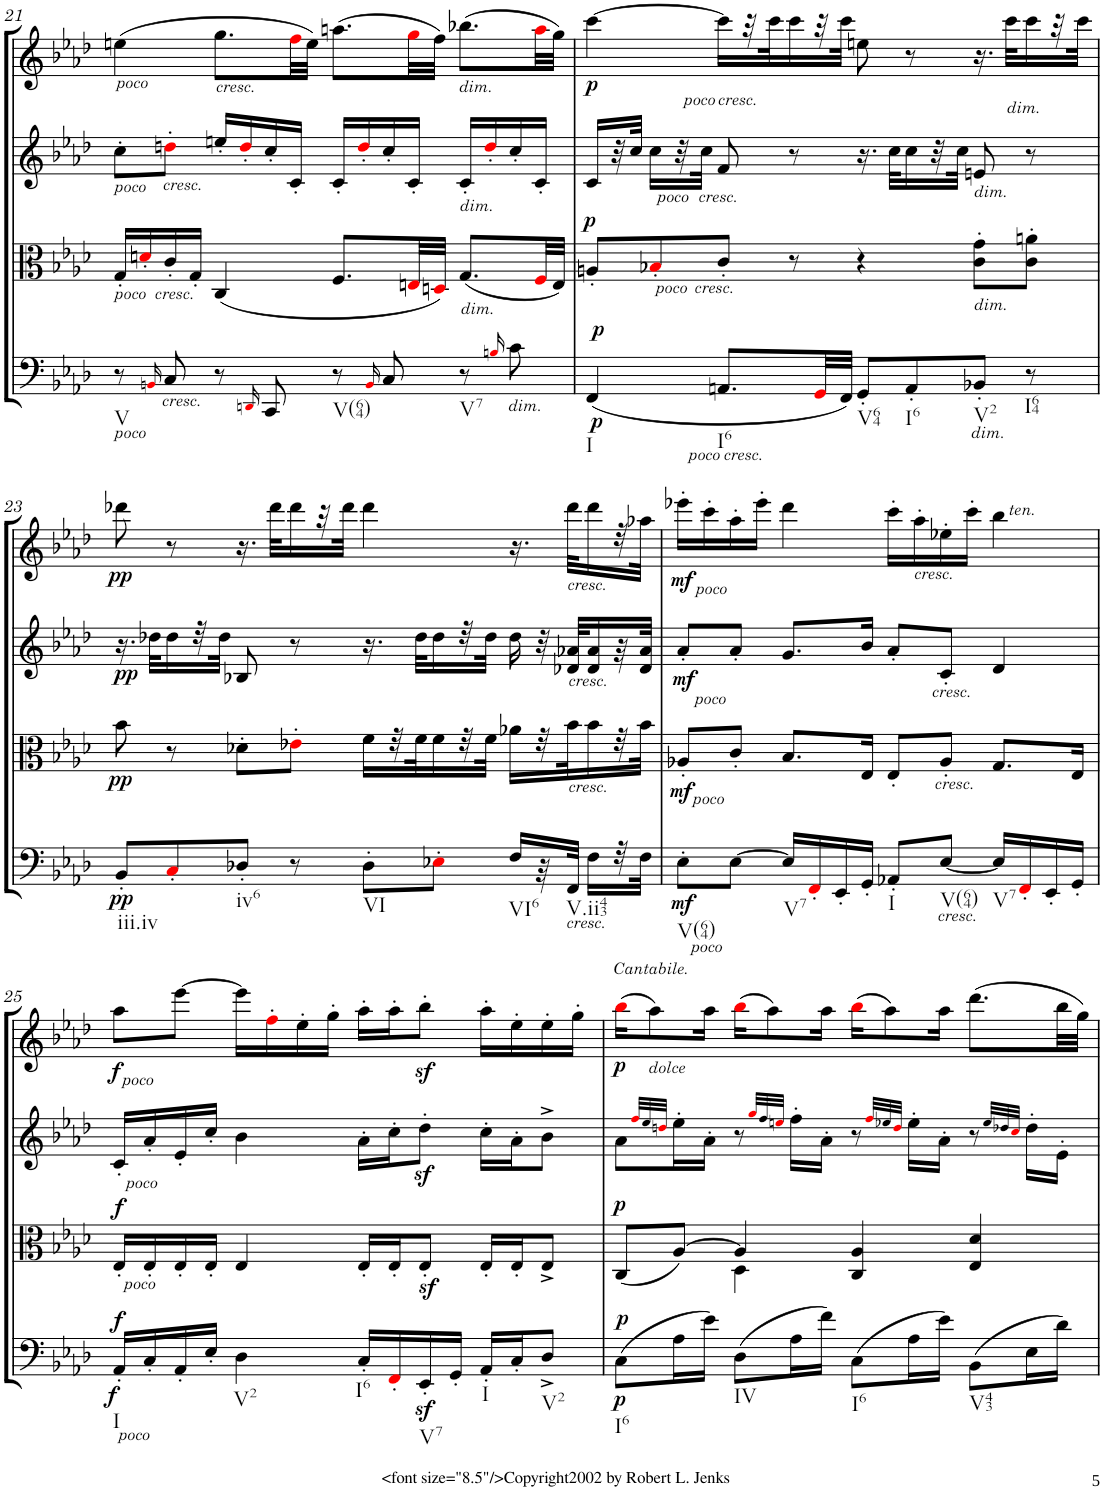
**kern	**dynam	**kern	**dynam	**kern	**dynam	**kern	**dynam
*part4	*part4	*part3	*part3	*part2	*part2	*part1	*part1
*staff4	*staff4	*staff3	*staff3	*staff2	*staff2	*staff1	*staff1
*I"Cello	*	*I"Viola	*	*I"2nd Violin	*	*I"1st Violin	*
*	*	*I'Vla	*	*I'Vln	*	*I'Vln	*
!!LO:PB:g=z
*clefC4	*	*clefC3	*	*clefG2	*	*clefG2	*
*k[b-e-a-d-]	*	*k[b-e-a-d-]	*	*k[b-e-a-d-]	*	*k[b-e-a-d-]	*
*A-:	*	*A-:	*	*A-:	*	*A-:	*
*M4/4	*	*M4/4	*	*M4/4	*	*M4/4	*
*met(c)	*	*met(c)	*	*met(c)	*	*met(c)	*
=21	=21	=21	=21	=21	=21	=21	=21
!	!	!	!	!	!	!LO:TX:b:i:t=poco	!
!	!	!	!	!LO:TX:b:i:t=poco	!	!	!
!	!	!LO:TX:b:i:t=poco	!	!	!	!	!
!LO:TX:b:i:t=poco	!	!	!	!	!	!	!
!LO:TX:b:t=V	!	!	!	!	!	!	!
8r	.	16G'/LL	.	8cc'\L	.	(4een\	.
!	!	!LO:TX:b:i:t=cresc.	!	!	!	!	!
.	.	16dn'i/	.	.	.	.	.
16qBBni/	.	.	.	.	.	.	.
!	!	!	!	!LO:TX:b:i:t=cresc.	!	!	!
!LO:TX:b:i:t=cresc.	!	!	!	!	!	!	!
8C/	.	16c'/	.	8ddn'i\J	.	.	.
.	.	16G'/JJ	.	.	.	.	.
!	!	!	!	!	!	!LO:TX:b:i:t=cresc.	!
8r	.	(4C/	.	16een'/LL	.	8.gg\L	.
.	.	.	.	16dd'i/	.	.	.
16qDDni/	.	.	.	.	.	.	.
8CC/	.	.	.	16cc'/	.	.	.
.	.	.	.	16c'/JJ	.	32ffi\LL	.
.	.	.	.	.	.	32ee\JJJ)	.
!LO:TX:b:t=V(64)	!	!	!	!	!	!	!
8r	.	8.F/L	.	16c'/LL	.	(8.aan\L	.
.	.	.	.	16dd'i/	.	.	.
16qBBi/	.	.	.	.	.	.	.
8C/	.	.	.	16cc'/	.	.	.
.	.	32Eni/LL	.	16c'/JJ	.	32ggi\LL	.
.	.	32Dni/JJJ)	.	.	.	32ff\JJJ)	.
!	!	!	!	!	!	!LO:TX:b:i:t=dim.	!
!	!	!	!	!LO:TX:b:i:t=dim.	!	!	!
!	!	!LO:TX:b:i:t=dim.	!	!	!	!	!
!LO:TX:b:t=V7	!	!	!	!	!	!	!
8r	.	(8.G/L	.	16c'/LL	.	(8.bb-X\L	.
.	.	.	.	16dd'i/	.	.	.
16qBni/	.	.	.	.	.	.	.
!LO:TX:b:i:t=dim.	!	!	!	!	!	!	!
8c\	.	.	.	16cc'/	.	.	.
.	.	32Fi/LL	.	16c'/JJ	.	32aai\LL	.
.	.	32E/JJJ)	.	.	.	32gg\JJJ)	.
=22	=22	=22	=22	=22	=22	=22	=22
!LO:TX:b:t=I	!	!	!	!	!	!	!
!	!LO:DY:b	!	!	!	!	!	!
!	!LO:DY:n=1:a	!	!LO:DY:a	!	!	!	!LO:DY:b
(4FF/	p p	8An'/L	p	16c/LL	.	[4ccc\	p
!	!	!	!	!LO:TX:b:i:t=poco	!	!	!
.	.	.	.	32r	.	.	.
.	.	.	.	32cc/JJJ	.	.	.
!	!	!	!	!LO:TX:b:i:t=cresc.	!	!	!
!	!	!LO:TX:b:i:t=poco	!	!	!	!	!
!	!	!LO:TX:b:i:t=cresc.	!	!	!	!	!
.	.	8B-X'i/	.	16cc\LL	.	.	.
.	.	.	.	32r	.	.	.
.	.	.	.	32cc\JJJ	.	.	.
!	!	!	!	!	!	!LO:TX:b:i:t=poco	!
!	!	!	!	!	!	!LO:TX:b:i:t=cresc.	!
!LO:TX:b:i:t=poco	!	!	!	!	!	!	!
!LO:TX:b:i:t=cresc.	!	!	!	!	!	!	!
!LO:TX:b:t=I6	!	!	!	!	!	!	!
8.AAn/L	.	8c'/J	.	8f/	.	16ccc\LL]	.
.	.	.	.	.	.	32r	.
.	.	.	.	.	.	32ccc\J	.
.	.	8r	.	8r	.	16ccc\	.
32GGi/LL	.	.	.	.	.	32r	.
32FF/JJJ)	.	.	.	.	.	32ccc\JJJ	.
!LO:TX:b:t=V64	!	!	!	!	!	!	!
8GG'/L	.	4r	.	16.r	.	8een\	.
.	.	.	.	32cc\KLL	.	.	.
!LO:TX:b:t=I6	!	!	!	!	!	!	!
8AA'/	.	.	.	16cc\	.	8r	.
.	.	.	.	32r	.	.	.
.	.	.	.	32cc\JJJ	.	.	.
!	!	!	!	!LO:TX:b:i:t=dim.	!	!	!
!	!	!LO:TX:b:i:t=dim.	!	!	!	!	!
!LO:TX:b:i:t=dim.	!	!	!	!	!	!	!
!LO:TX:b:t=V2	!	!	!	!	!	!	!
8BB-X'/J	.	8c\' 8g\'L	.	8en/	.	16.r	.
!	!	!	!	!	!	!LO:TX:b:i:t=dim.	!
.	.	.	.	.	.	32ccc\KLL	.
!LO:TX:b:t=I64	!	!	!	!	!	!	!
8r	.	8c\' 8an\'J	.	8r	.	16ccc\	.
.	.	.	.	.	.	32r	.
.	.	.	.	.	.	32ccc\JJJ	.
!!LO:LB:g=z
=23	=23	=23	=23	=23	=23	=23	=23
!LO:TX:b:t=iii.iv	!	!	!	!	!	!	!
!	!LO:DY:b	!	!LO:DY:b	!	!LO:DY:b	!	!LO:DY:b
8BB-'/L	pp	8b-\	pp	16.r	pp	8ddd-X\	pp
.	.	.	.	32dd-X\KLL	.	.	.
8C'i/	.	8r	.	16dd-\	.	8r	.
.	.	.	.	32r	.	.	.
.	.	.	.	32dd-\JJJ	.	.	.
!LO:TX:b:t=iv6	!	!	!	!	!	!	!
8D-X'/J	.	8d-X'\L	.	8B-X/	.	16.r	.
.	.	.	.	.	.	32ddd-\KLL	.
8r	.	8e-X'i\J	.	8r	.	16ddd-\	.
.	.	.	.	.	.	32r	.
.	.	.	.	.	.	32ddd-\JJJ	.
!LO:TX:b:t=VI	!	!	!	!	!	!	!
8D-'\L	.	16f\LL	.	16.r	.	4ddd-\	.
.	.	32r	.	.	.	.	.
.	.	32f\J	.	32dd-\KLL	.	.	.
8E-X'i\J	.	16f\	.	16dd-\	.	.	.
.	.	32r	.	32r	.	.	.
.	.	32f\JJJ	.	32dd-\JJJ	.	.	.
!LO:TX:b:t=VI6	!	!	!	!	!	!	!
16F/LL	.	16a-X\LL	.	16dd-\	.	16.r	.
32r	.	32r	.	32r	.	.	.
!	!	!	!	!	!	!LO:TX:b:i:t=cresc.	!
!	!	!	!	!LO:TX:b:i:t=cresc.	!	!	!
!	!	!LO:TX:b:i:t=cresc.	!	!	!	!	!
!LO:TX:b:i:t=cresc.	!	!	!	!	!	!	!
!LO:TX:b:t=V.ii43	!	!	!	!	!	!	!
32FF/JJJ	.	32b-\J	.	32d-X/ 32a-X/KLL	.	32ddd-\KLL	.
16F\LL	.	16b-\	.	16d-/ 16a-/	.	16ddd-\	.
32r	.	32r	.	32r	.	32r	.
32F\JJJ	.	32b-\JJJ	.	32d-/ 32a-/JJJ	.	32aa-X\JJJ	.
=24	=24	=24	=24	=24	=24	=24	=24
!	!	!	!	!	!	!LO:TX:b:i:t=poco	!
!	!	!	!	!LO:TX:b:i:t=poco	!	!	!
!	!	!LO:TX:b:i:t=poco	!	!	!	!	!
!LO:TX:b:i:t=poco	!	!	!	!	!	!	!
!LO:TX:b:t=V(64)	!	!	!	!	!	!	!
!	!LO:DY:b	!	!LO:DY:b	!	!LO:DY:b	!	!LO:DY:b
8E-'\L	mf	8A-X'/L	mf	8a-'/L	mf	16eee-X'\LL	mf
.	.	.	.	.	.	16ccc'\	.
[8E-\J	.	8c'/J	.	8a-'/J	.	16aa-'\	.
.	.	.	.	.	.	16eee-'\JJ	.
!LO:TX:b:t=V7	!	!	!	!	!	!	!
16E-/LL]	.	8.B-/L	.	8.g/L	.	4ddd-\	.
16FF'i/	.	.	.	.	.	.	.
16EE-'/	.	.	.	.	.	.	.
16GG'/JJ	.	16E-/Jk	.	16b-/Jk	.	.	.
!LO:TX:b:t=I	!	!	!	!	!	!	!
8AA-X'/L	.	8E-'/L	.	8a-'/L	.	16ccc'\LL	.
!	!	!	!	!	!	!LO:TX:b:i:t=cresc.	!
.	.	.	.	.	.	16aa-'\	.
!	!	!	!	!LO:TX:b:i:t=cresc.	!	!	!
!	!	!LO:TX:b:i:t=cresc.	!	!	!	!	!
!LO:TX:b:i:t=cresc.	!	!	!	!	!	!	!
!LO:TX:b:t=V(64)	!	!	!	!	!	!	!
[8E-/J	.	8A-'/J	.	8c'/J	.	16ee-X'\	.
.	.	.	.	.	.	16ccc'\JJ	.
!	!	!	!	!	!	!LO:TX:a:i:t=ten.	!
!LO:TX:b:t=V7	!	!	!	!	!	!	!
16E-/LL]	.	8.G/L	.	4d-/	.	4bb-\	.
16FF'i/	.	.	.	.	.	.	.
16EE-'/	.	.	.	.	.	.	.
16GG'/JJ	.	16E-/Jk	.	.	.	.	.
!!LO:LB:g=z
=25	=25	=25	=25	=25	=25	=25	=25
!	!	!	!	!	!	!LO:TX:b:i:t=poco	!
!	!	!	!	!LO:TX:b:i:t=poco	!	!	!
!	!	!LO:TX:b:i:t=poco	!	!	!	!	!
!LO:TX:b:i:t=poco	!	!	!	!	!	!	!
!LO:TX:b:t=I	!	!	!	!	!	!	!
!	!LO:DY:a	!	!	!	!	!	!
!	!LO:DY:n=1:b	!	!LO:DY:a	!	!	!	!LO:DY:b
16AA-'/LL	f f	16E-'/LL	f	16c'/LL	.	8aa-\L	f
16C'/	.	16E-'/	.	16a-'/	.	.	.
16AA-'/	.	16E-'/	.	16e-'/	.	[8eee-\J	.
16E-'/JJ	.	16E-'/JJ	.	16cc'/JJ	.	.	.
!LO:TX:b:t=V2	!	!	!	!	!	!	!
4D-\	.	4E-/	.	4b-\	.	16eee-\LL]	.
.	.	.	.	.	.	16ff'i\	.
.	.	.	.	.	.	16ee-'\	.
.	.	.	.	.	.	16gg'\JJ	.
!LO:TX:b:t=I6	!	!	!	!	!	!	!
16C'/LL	.	16E-'/LL	.	16a-'\LL	.	16aa-'\LL	.
16FF'i/	.	16E-'/J	.	16cc'\J	.	16aa-'\J	.
!LO:TX:b:t=V7	!	!	!	!	!	!	!
16EE-z<'/	.	8E-z<'/J	.	8dd-z<'\J	.	8bb-z<'\J	.
16GG'/JJ	.	.	.	.	.	.	.
!LO:TX:b:t=I	!	!	!	!	!	!	!
16AA-'/LL	.	16E-'/LL	.	16cc'\LL	.	16aa-'\LL	.
16C'/J	.	16E-'/J	.	16a-'\J	.	16ee-'\	.
!LO:TX:b:t=V2	!	!	!	!	!	!	!
8D-^/J	.	8E-^/J	.	8b-^\J	.	16ee-'\	.
.	.	.	.	.	.	16gg'\JJ	.
=26	=26	=26	=26	=26	=26	=26	=26
*	*	*^	*	*	*	*	*
!	!	!	!	!	!	!	!LO:TX:a:i:t=Cantabile.	!
!LO:TX:b:t=I6	!	!	!	!	!	!	!	!
!	!LO:DY:b	!	!	!	!	!	!	!
!	!LO:DY:n=1:a	!	!	!LO:DY:a	!	!	!	!LO:DY:b
(8C\L	p p	(8C/L	4ryy	p	8a-\L	.	(16bb-i\KL	p
!	!	!	!	!	!	!	!LO:TX:b:i:t=dolce	!
.	.	.	.	.	.	.	8aa-\)	.
.	.	.	.	.	32qffi/LLL	.	.	.
.	.	.	.	.	32qee-/	.	.	.
.	.	.	.	.	32qddni/JJJ	.	.	.
16A-\L	.	[>8A-/J)	.	.	16ee-'\L	.	.	.
16e-\JJ)	.	.	.	.	16a-'\JJ	.	16aa-\Jk	.
!LO:TX:b:t=IV	!	!	!	!	!	!	!	!
(8D-\L	.	4A-/]	4D-\	.	8r	.	(16bb-i\KL	.
.	.	.	.	.	.	.	8aa-\)	.
.	.	.	.	.	32qggi/LLL	.	.	.
.	.	.	.	.	32qff/	.	.	.
.	.	.	.	.	32qeeni/JJJ	.	.	.
16A-\L	.	.	.	.	16ff'\LL	.	.	.
16f\JJ)	.	.	.	.	16a-'\JJ	.	16aa-\Jk	.
!LO:TX:b:t=I6	!	!	!	!	!	!	!	!
(8C\L	.	4C/ 4A-/	2ryy	.	8r	.	(16bb-i\KL	.
.	.	.	.	.	.	.	8aa-\)	.
.	.	.	.	.	32qffi/LLL	.	.	.
.	.	.	.	.	32qee-X/	.	.	.
.	.	.	.	.	32qddi/JJJ	.	.	.
16A-\L	.	.	.	.	16ee-'\LL	.	.	.
16e-\JJ)	.	.	.	.	16a-'\JJ	.	16aa-\Jk	.
!LO:TX:b:t=V43	!	!	!	!	!	!	!	!
(8BB-\L	.	4E-/ 4d-/	.	.	8r	.	(8.ddd-\L	.
.	.	.	.	.	32qee-/LLL	.	.	.
.	.	.	.	.	32qdd-X/	.	.	.
.	.	.	.	.	32qcci/JJJ	.	.	.
16E-\L	.	.	.	.	16dd-'\LL	.	.	.
16d-\JJ)	.	.	.	.	16e-'\JJ	.	32bb-\LL	.
.	.	.	.	.	.	.	32gg\JJJ)	.
*	*	*v	*v	*	*	*	*	*
=	=	=	=	=	=	=	=
*-	*-	*-	*-	*-	*-	*-	*-
